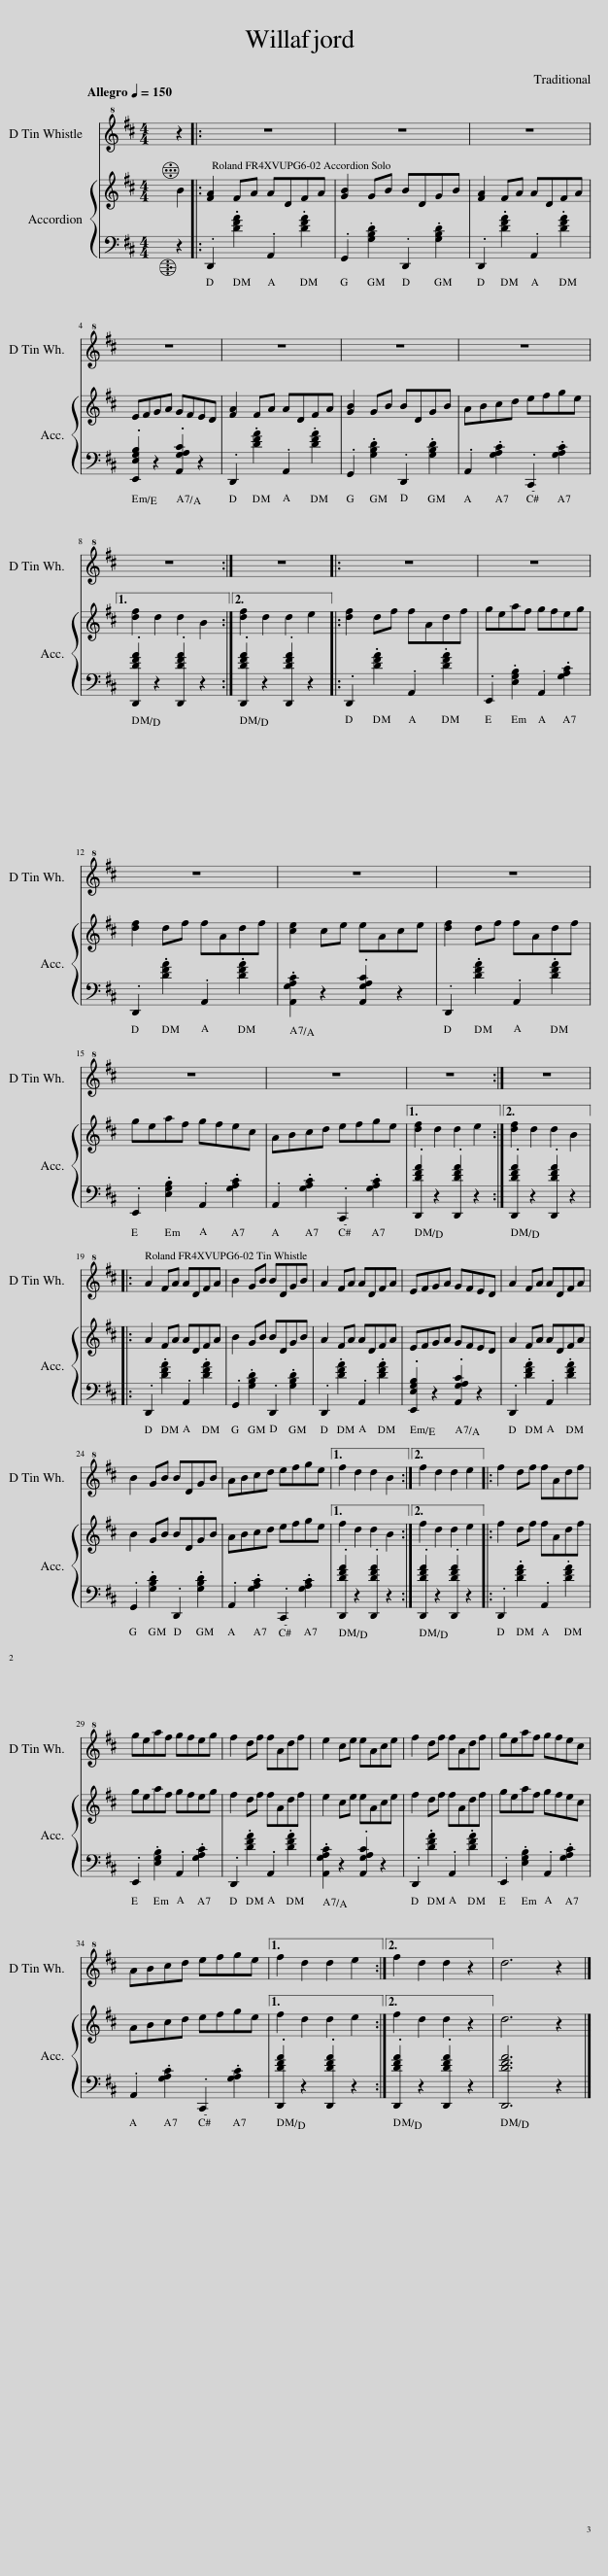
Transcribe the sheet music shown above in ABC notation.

X:1
%%score 1 { 2 | 3 }
L:1/8
Q:1/4=150
M:4/4
I:linebreak $
K:D
V:1 treble+8
V:2 treble
V:3 bass
V:1
 z2 |: z8 | z8 | z8 |$ z8 | %5
 z8 | z8 | z8 |1$ z8 :|2 z8 |: %10
 z8 | z8 |$ z8 | z8 | z8 |$ %15
 z8 | z8 |1 z8 :|2 z8 |:$ A2 FA ADFA | %20
 B2 GB BDGB | A2 FA ADFA | EFGA GFED | A2 FA ADFA |$ B2 GB BDGB | %25
 ABcd efge |1 f2 d2 d2 B2 :|2 f2 d2 d2 e2 |: f2 df fAdf |$ geaf gfeg | %30
 f2 df fAdf | e2 ce eAce | f2 df fAdf | geaf gfec |$ ABcd efge |1 %35
 f2 d2 d2 e2 :|2 f2 d2 d2 z2 || d6 z2 |] %38
V:2
 B2 |: [FA]2 FA ADFA | [GB]2 GB BDGB | [FA]2 FA ADFA |$ EFGA GFED | %5
 [FA]2 FA ADFA | [GB]2 GB BDGB | ABcd efge |1$ [df]2 d2 d2 B2 :|2 [df]2 d2 d2 e2 |: %10
 [df]2 df fAdf | geaf gfeg |$ [df]2 df fAdf | [ce]2 ce eAce | [df]2 df fAdf |$ %15
 geaf gfec | ABcd efge |1 [df]2 d2 d2 e2 :|2 [df]2 d2 d2 B2 |:$ A2 FA ADFA | %20
 B2 GB BDGB | A2 FA ADFA | EFGA GFED | A2 FA ADFA |$ B2 GB BDGB | %25
 ABcd efge |1 f2 d2 d2 B2 :|2 f2 d2 d2 e2 |: f2 df fAdf |$ geaf gfeg | %30
 f2 df fAdf | e2 ce eAce | f2 df fAdf | geaf gfec |$ ABcd efge |1 %35
 f2 d2 d2 e2 :|2 f2 d2 d2 z2 || d6 z2 |] %38
V:3
 z2 |: .D,,2 .[DFA]2 .A,,2 .[DFA]2 | .G,,2 .[G,B,D]2 .D,,2 .[G,B,D]2 | .D,,2 .[DFA]2 .A,,2 .[DFA]2 |$ .[E,,E,G,B,]2 z2 .[A,,G,A,C]2 z2 | %5
 .D,,2 .[DFA]2 .A,,2 .[DFA]2 | .G,,2 .[G,B,D]2 .D,,2 .[G,B,D]2 | .A,,2 .[G,A,C]2 .C,,2 .[G,A,C]2 |1$ .[D,,DFA]2 z2 .[D,,DFA]2 z2 :|2 .[D,,DFA]2 z2 .[D,,DFA]2 z2 |: %10
 .D,,2 .[DFA]2 .A,,2 .[DFA]2 | .E,,2 .[E,G,B,]2 .A,,2 .[G,A,C]2 |$ .D,,2 .[DFA]2 .A,,2 .[DFA]2 | .[A,,G,A,C]2 z2 .[A,,G,A,C]2 z2 | .D,,2 .[DFA]2 .A,,2 .[DFA]2 |$ %15
 .E,,2 .[E,G,B,]2 .A,,2 .[G,A,C]2 | .A,,2 .[G,A,C]2 .C,,2 .[G,A,C]2 |1 .[D,,DFA]2 z2 .[D,,DFA]2 z2 :|2 .[D,,DFA]2 z2 .[D,,DFA]2 z2 |:$ .D,,2 .[DFA]2 .A,,2 .[DFA]2 | %20
 .G,,2 .[G,B,D]2 .D,,2 .[G,B,D]2 | .D,,2 .[DFA]2 .A,,2 .[DFA]2 | .[E,,E,G,B,]2 z2 .[A,,G,A,C]2 z2 | .D,,2 .[DFA]2 .A,,2 .[DFA]2 |$ .G,,2 .[G,B,D]2 .D,,2 .[G,B,D]2 | %25
 .A,,2 .[G,A,C]2 .C,,2 .[G,A,C]2 |1 .[D,,DFA]2 z2 .[D,,DFA]2 z2 :|2 .[D,,DFA]2 z2 .[D,,DFA]2 z2 |: .D,,2 .[DFA]2 .A,,2 .[DFA]2 |$ .E,,2 .[E,G,B,]2 .A,,2 .[G,A,C]2 | %30
 .D,,2 .[DFA]2 .A,,2 .[DFA]2 | .[A,,G,A,C]2 z2 .[A,,G,A,C]2 z2 | .D,,2 .[DFA]2 .A,,2 .[DFA]2 | .E,,2 .[E,G,B,]2 .A,,2 .[G,A,C]2 |$ .A,,2 .[G,A,C]2 .C,,2 .[G,A,C]2 |1 %35
 .[D,,DFA]2 z2 .[D,,DFA]2 z2 :|2 .[D,,DFA]2 z2 .[D,,DFA]2 z2 || [D,,DFA]6 z2 |] %38
